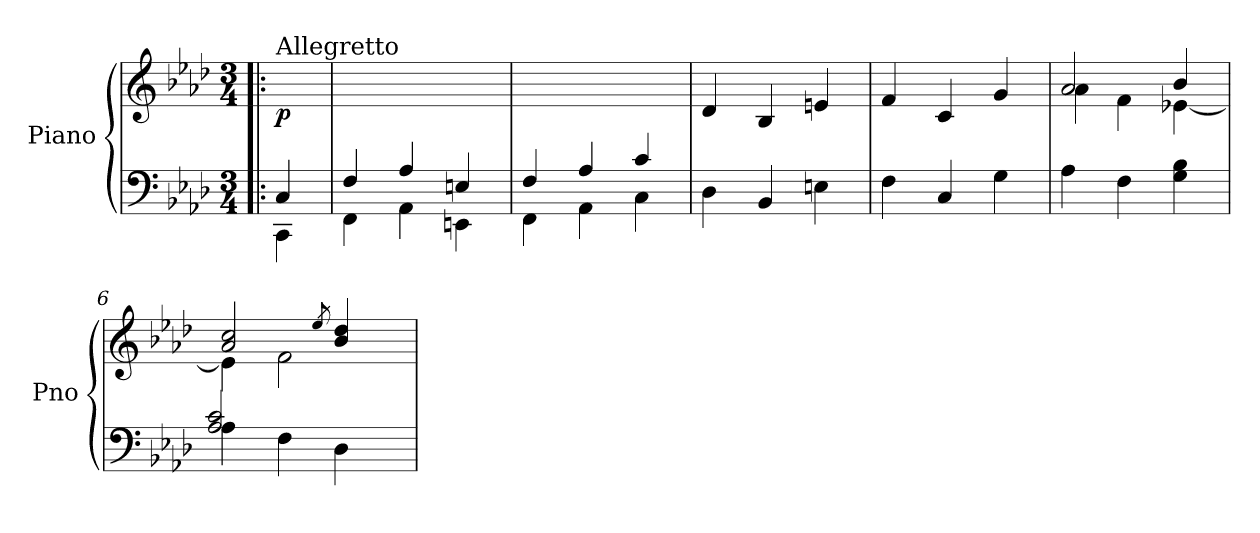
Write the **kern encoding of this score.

**kern	**kern	**dynam
*part1	*part1	*part1
*staff2	*staff1	*staff1/2
*I"Piano	*	*
*I'Pno	*	*
*clefF4	*clefG2	*
*k[b-e-a-d-]	*k[b-e-a-d-]	*
*A-:	*A-:	*
*M3/4	*M3/4	*
=!|:	=!|:	=!|:
*^	*	*
!	!	!LO:TX:a:t=Allegretto	!
!	!	!	!LO:DY:b
4C/	4CC\	4ryy	p
=1	=1	=1	=1
4F/	4FF\	2.ryy	.
4A-/	4AA-\	.	.
4En/	4EEn\	.	.
=2	=2	=2	=2
4F/	4FF\	2.ryy	.
4A-/	4AA-\	.	.
4c/	4C\	.	.
*v	*v	*	*
=3	=3	=3
4D-\	4d-/	.
4BB-/	4B-/	.
4En\	4en/	.
=4	=4	=4
4F\	4f/	.
4C/	4c/	.
4G\	4g/	.
=5	=5	=5
*	*^	*
4A-\	2a-/	4a-\	.
4F\	.	4f\	.
4G\ 4B-\	4b-/	[4e-X\	.
=6	=6	=6	=6
*^	*	*^	*
4A-\	2A-/ 2c/	2a-/ 2cc/	4e-\]	2ryy	.
4F\	.	.	2f\	.	.
.	.	8qee-/	.	.	.
4D-\	4ryy	4b-/ 4dd-/	.	16ee-KLyy	.
.	.	.	.	8.dd-Jyy	.
*v	*v	*	*	*	*
*	*v	*v	*v	*
=	=	=
*-	*-	*-
